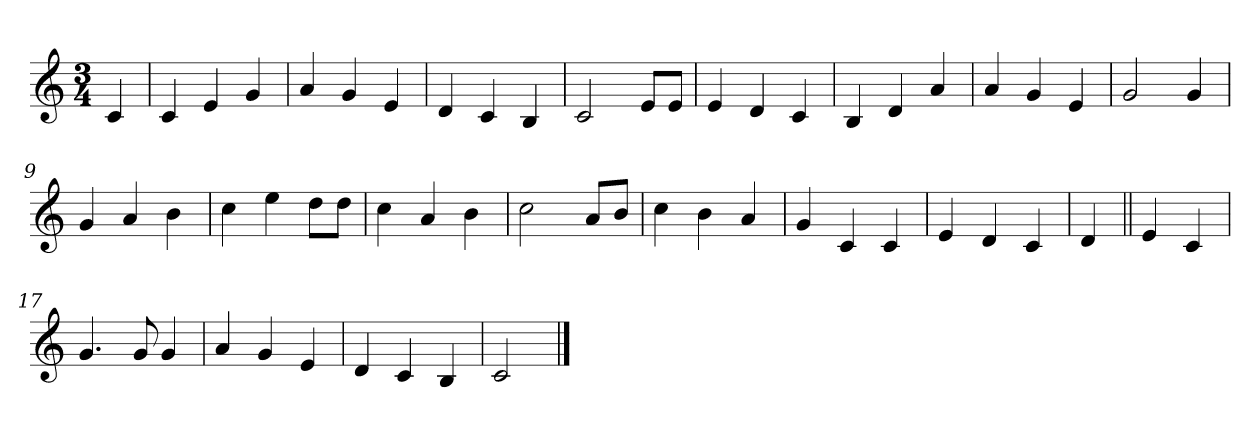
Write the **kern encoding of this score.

**kern
*part1
*staff1
*clefG2
*M3/4
*MM120
=
4c
=1
4c
4e
4g
=2
4a
4g
4e
=3
4d
4c
4B
=4
2c
8e/L
8e/J
=5
4e
4d
4c
=6
4B
4d
4a
=7
4a
4g
4e
=8
2g
4g
=9
4g
4a
4b
=10
4cc
4ee
8dd\L
8dd\J
=11
4cc
4a
4b
=12
2cc
8a/L
8b/J
=13
4cc
4b
4a
=14
4g
4c
4c
=15
4e
4d
4c
=16
4d
=||
4e
4c
=17
4.g
8g
4g
=18
4a
4g
4e
=19
4d
4c
4B
=20
2c
==
*-
